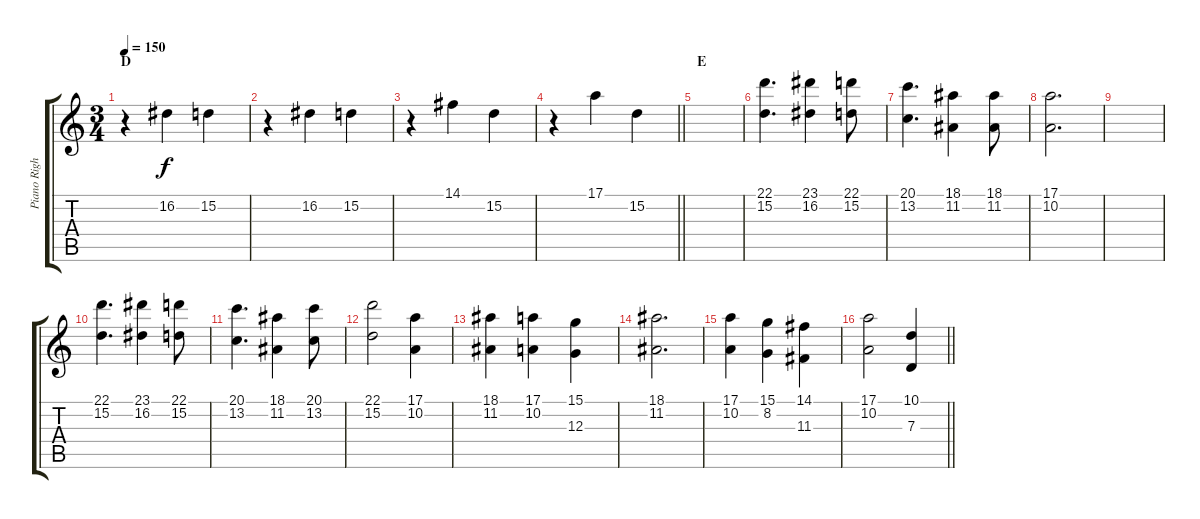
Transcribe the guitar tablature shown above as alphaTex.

\track ("Piano Right Hand" "Piano Righ") {instrument electricgrandpiano}
\staff {score tabs}
\tuning (E4 B3 G3 D3 A2 E2) {hide}
\ts (3 4)
\section ("" "D")
\tempo 150
\clef g2
\ks c
r.4{dy f} 16.2.4 15.2.4 |
r.4 16.2.4 15.2.4 |
r.4 14.1.4 15.2.4 |
\barLineRight lightlight
r.4 17.1.4 15.2.4 |
\section ("" "E")
|
(22.1 15.2).4{d} (23.1 16.2).4 (22.1 15.2).8 |
(20.1 13.2).4{d} (18.1 11.2).4 (18.1 11.2).8 |
(17.1 10.2).2{d} |
|
(22.1 15.2).4{d} (23.1 16.2).4 (22.1 15.2).8 |
(20.1 13.2).4{d} (18.1 11.2).4 (20.1 13.2).8 |
(22.1 15.2).2 (17.1 10.2).4 |
(18.1 11.2).4 (17.1 10.2).4 (15.1 12.3).4 |
(18.1 11.2).2{d} |
(17.1 10.2).4 (15.1 8.2).4 (14.1 11.3).4 |
\barLineRight lightlight
(17.1 10.2).2 (10.1 7.3).4
